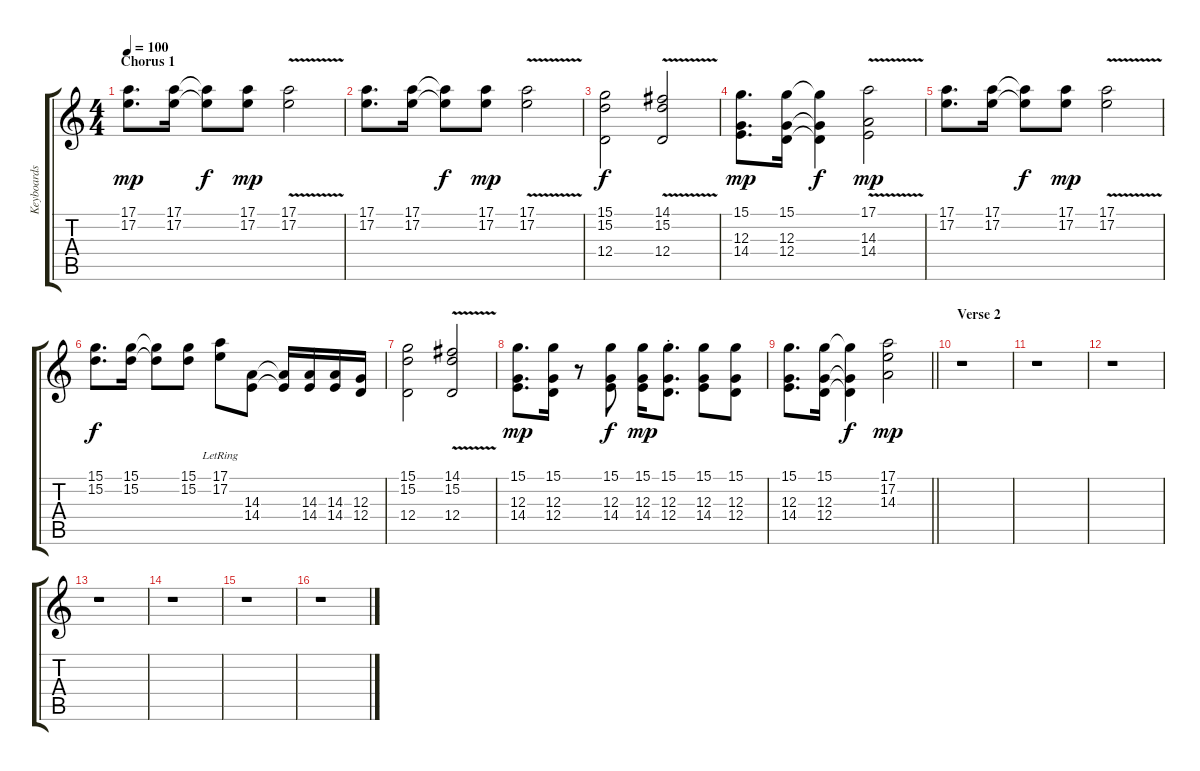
\track ("Keyboards" "Keyboards") {instrument rockorgan}
\staff {score tabs}
\tuning (E4 B3 G3 D3 A2 E2) {hide}
\ts (4 4)
\section ("" "Chorus 1")
\tempo 100
\clef g2
\ks c
(17.1 17.2).8{d dy mp instrument rockorgan} (17.1 17.2).16 (17.1{t} 17.2{t}).8{dy f} (17.1 17.2).8{dy mp} (17.1 17.2{v}).2 |
(17.1 17.2).8{d} (17.1 17.2).16 (17.1{t} 17.2{t}).8{dy f} (17.1 17.2).8{dy mp} (17.1 17.2{v}).2 |
(15.1 15.2 12.4).2{dy f} (14.1{v} 15.2 12.4).2 |
(15.1 12.3 14.4).8{d dy mp} (15.1 12.3 12.4).16 (15.1{t} 12.3{t} 12.4{t}).4{dy f} (17.1 14.3{v} 14.4).2{dy mp} |
(17.1 17.2).8{d} (17.1 17.2).16 (17.1{t} 17.2{t}).8{dy f} (17.1 17.2).8{dy mp} (17.1 17.2{v}).2 |
(15.1 15.2).8{d dy f} (15.1 15.2).16 (15.1{t} 15.2{t}).8 (15.1 15.2).8 (17.1{lr} 17.2{lr}).8 (14.3 14.4).8 (14.3{t} 14.4{t}).16 (14.3 14.4).16 (14.3 14.4).16 (12.3 12.4).16 |
(15.1 15.2 12.4).2 (14.1{v} 15.2 12.4).2 |
(15.1 12.3 14.4).8{d dy mp} (15.1 12.3 12.4).16 r.8 (15.1 12.3 14.4).8{dy f} (15.1 12.3 14.4).16{dy mp} (15.1{st} 12.3{st} 12.4{st}).8{d} (15.1 12.3 14.4).8 (15.1 12.3 12.4).8 |
\barLineRight lightlight
(15.1 12.3 14.4).8{d} (15.1 12.3 12.4).16 (15.1{t} 12.3{t} 12.4{t}).4{dy f} (17.1 17.2 14.3).2{dy mp volume 6} |
\section ("" "Verse 2")
r.1 |
r.1 |
r.1 |
r.1 |
r.1 |
r.1 |
r.1
